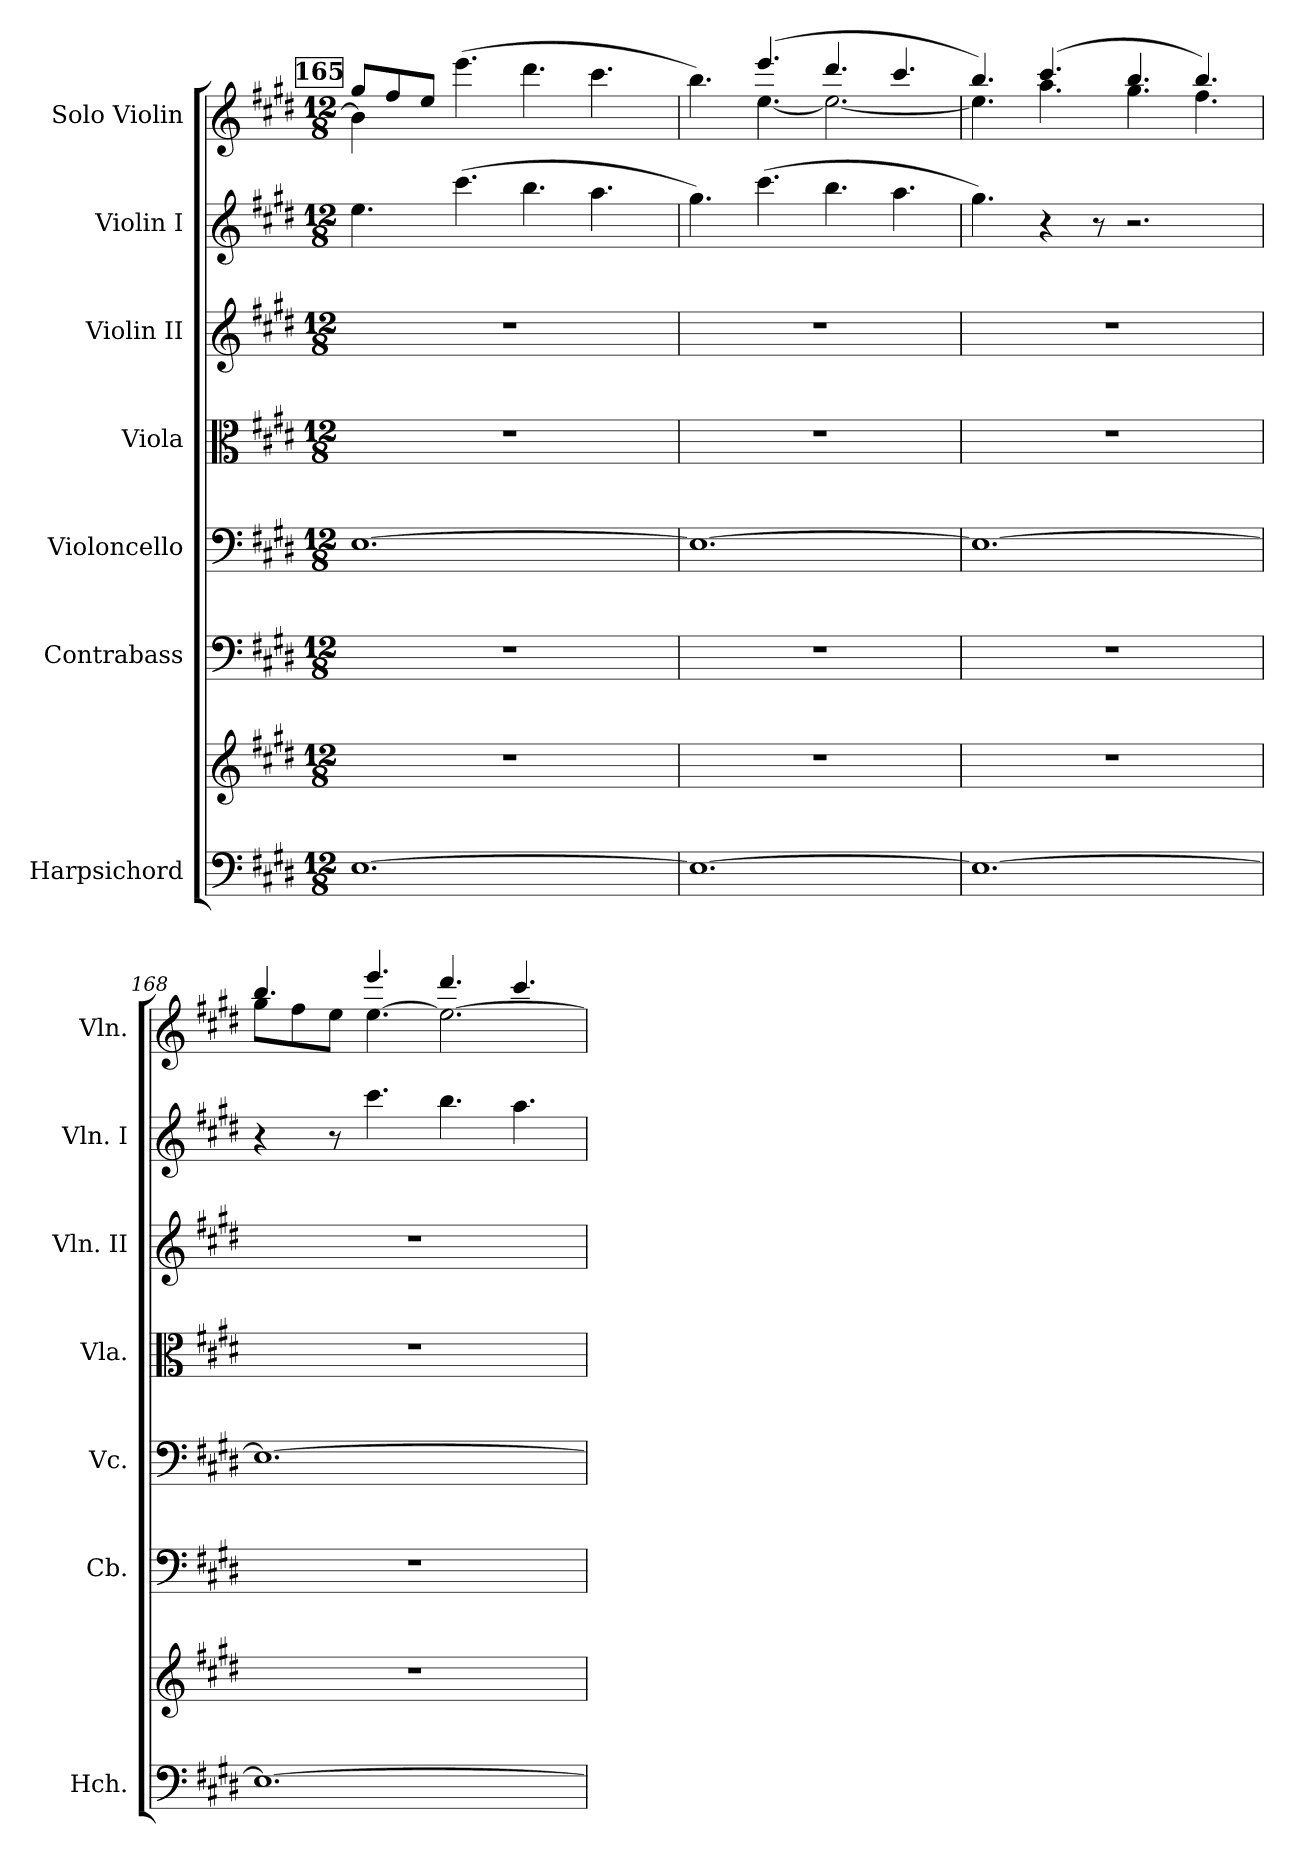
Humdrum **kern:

**kern	**kern	**kern	**kern	**kern	**kern	**kern	**kern
*part7	*part7	*part6	*part5	*part4	*part3	*part2	*part1
*staff8	*staff7	*staff6	*staff5	*staff4	*staff3	*staff2	*staff1
*I"Harpsichord	*	*I"Contrabass	*I"Violoncello	*I"Viola	*I"Violin II	*I"Violin I	*I"Solo Violin
*I'Hch.	*	*I'Cb.	*I'Vc.	*I'Vla.	*I'Vln. II	*I'Vln. I	*I'Vln.
*clefF4	*clefG2	*clefF4	*clefF4	*clefC3	*clefG2	*clefG2	*clefG2
*	*	*ITrd7c12	*	*	*	*	*
*k[f#c#g#d#]	*k[f#c#g#d#]	*k[f#c#g#d#]	*k[f#c#g#d#]	*k[f#c#g#d#]	*k[f#c#g#d#]	*k[f#c#g#d#]	*k[f#c#g#d#]
*M12/8	*M12/8	*M12/8	*M12/8	*M12/8	*M12/8	*M12/8	*M12/8
!!LO:REH:place=s1:a:B:fs=14:t=165
=165	=165	=165	=165	=165	=165	=165	=165
*	*	*	*	*	*	*	*^
[1.E	1.r	1.r	[1.E	1.r	1.r	4.ee\	8gg#/L	4b\]
.	.	.	.	.	.	.	8ff#/	.
.	.	.	.	.	.	.	8ee/J	1ryy
.	.	.	.	.	.	(>4.ccc#\	(>4.eee\	.
.	.	.	.	.	.	4.bb\	4.ddd#\	.
.	.	.	.	.	.	4.aa\	4.ccc#\	.
.	.	.	.	.	.	.	.	4ryy
=166	=166	=166	=166	=166	=166	=166	=166	=166
1.E_	1.r	1.r	1.E_	1.r	1.r	4.gg#\)	4.bb\)	4.ryy
.	.	.	.	.	.	(>4.ccc#\	(>4.eee/	[4.ee\
.	.	.	.	.	.	4.bb\	4.ddd#/	2.ee\_
.	.	.	.	.	.	4.aa\	4.ccc#/	.
=167	=167	=167	=167	=167	=167	=167	=167	=167
1.E_	1.r	1.r	1.E_	1.r	1.r	4.gg#\)	4.bb/)	4.ee\]
.	.	.	.	.	.	4r	(>4.ccc#/	4.aa\
.	.	.	.	.	.	8r	.	.
.	.	.	.	.	.	2.r	4.bb/	4.gg#\
.	.	.	.	.	.	.	4.bb/)	4.ff#\
!!LO:PB:g=z	!!
=168	=168	=168	=168	=168	=168	=168	=168	=168
1.E_	1.r	1.r	1.E_	1.r	1.r	4r	8gg#\L	4.bb/
.	.	.	.	.	.	.	8ff#\	.
.	.	.	.	.	.	8r	8ee\J	.
.	.	.	.	.	.	4.ccc#\	[4.ee\	4.eee/
.	.	.	.	.	.	4.bb\	2.ee\_	4.ddd#/
.	.	.	.	.	.	4.aa\	.	4.ccc#/
*	*	*	*	*	*	*	*v	*v
=	=	=	=	=	=	=	=
*-	*-	*-	*-	*-	*-	*-	*-
